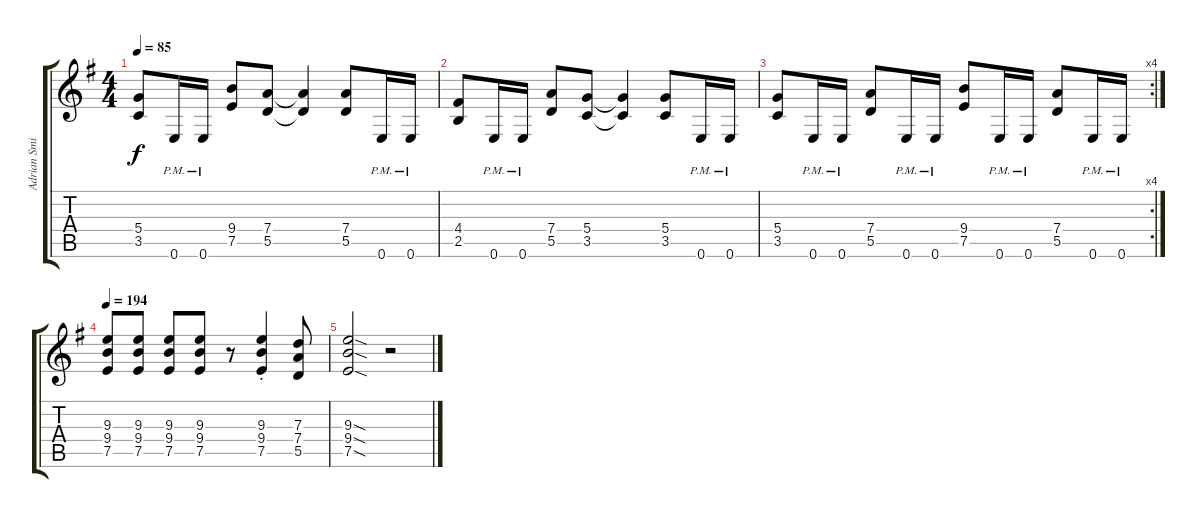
\track ("Adrian Smith" "Adrian Smi") {instrument acousticguitarnylon}
\staff {score tabs}
\tuning (E4 B3 G3 D3 A2 E2) {hide}
\ts (4 4)
\tempo 85
\clef g2
\ks g
(5.4 3.5).8{dy f} 0.6{pm}.16 0.6{pm}.16 (9.4 7.5).8 (7.4 5.5).8 (7.4{t} 5.5{t}).4 (7.4 5.5).8 0.6{pm}.16 0.6{pm}.16 |
(4.4 2.5).8 0.6{pm}.16 0.6{pm}.16 (7.4 5.5).8 (5.4 3.5).8 (5.4{t} 3.5{t}).4 (5.4 3.5).8 0.6{pm}.16 0.6{pm}.16 |
\rc 4
(5.4 3.5).8 0.6{pm}.16 0.6{pm}.16 (7.4 5.5).8 0.6{pm}.16 0.6{pm}.16 (9.4 7.5).8 0.6{pm}.16 0.6{pm}.16 (7.4 5.5).8 0.6{pm}.16 0.6{pm}.16 |
\tempo 194
(9.3 9.4 7.5).8 (9.3 9.4 7.5).8 (9.3 9.4 7.5).8 (9.3 9.4 7.5).8 r.8 (9.3{st} 9.4{st} 7.5{st}).4 (7.3 7.4 5.5).8 |
(9.3{sod} 9.4{sod} 7.5{sod}).2 r.2
